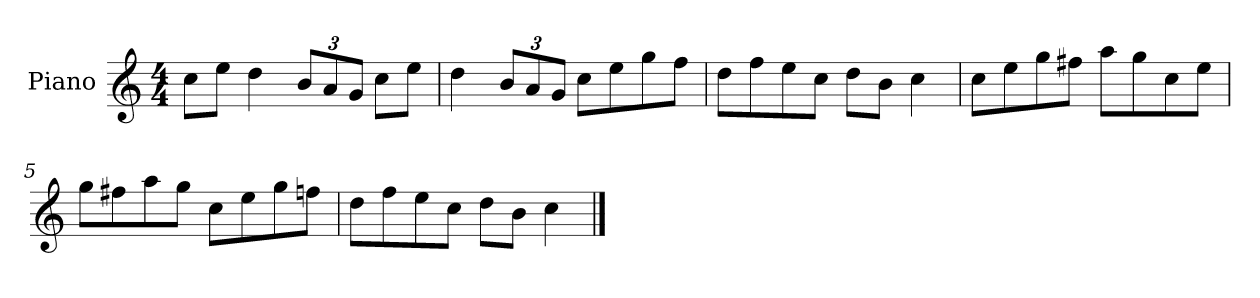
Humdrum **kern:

**kern
*part1
*staff1
*I"Piano
*I'P-no
*clefG2
*k[]
*M4/4
*MM90
=1
8cc\L
8ee\J
4dd\
*Xbrackettup
12b/L
12a/
12g/J
8cc\L
8ee\J
=2
4dd\
12b/L
12a/
12g/J
8cc\L
8ee\
8gg\
8ff\J
=3
8dd\L
8ff\
8ee\
8cc\J
8dd\L
8b\J
4cc\
=4
8cc\L
8ee\
8gg\
8ff#X\J
8aa\L
8gg\
8cc\
8ee\J
=5
8gg\L
8ff#X\
8aa\
8gg\J
8cc\L
8ee\
8gg\
8ffn\J
!!LO:LB:g=z
=6
8dd\L
8ff\
8ee\
8cc\J
8dd\L
8b\J
4cc\
==
*-
